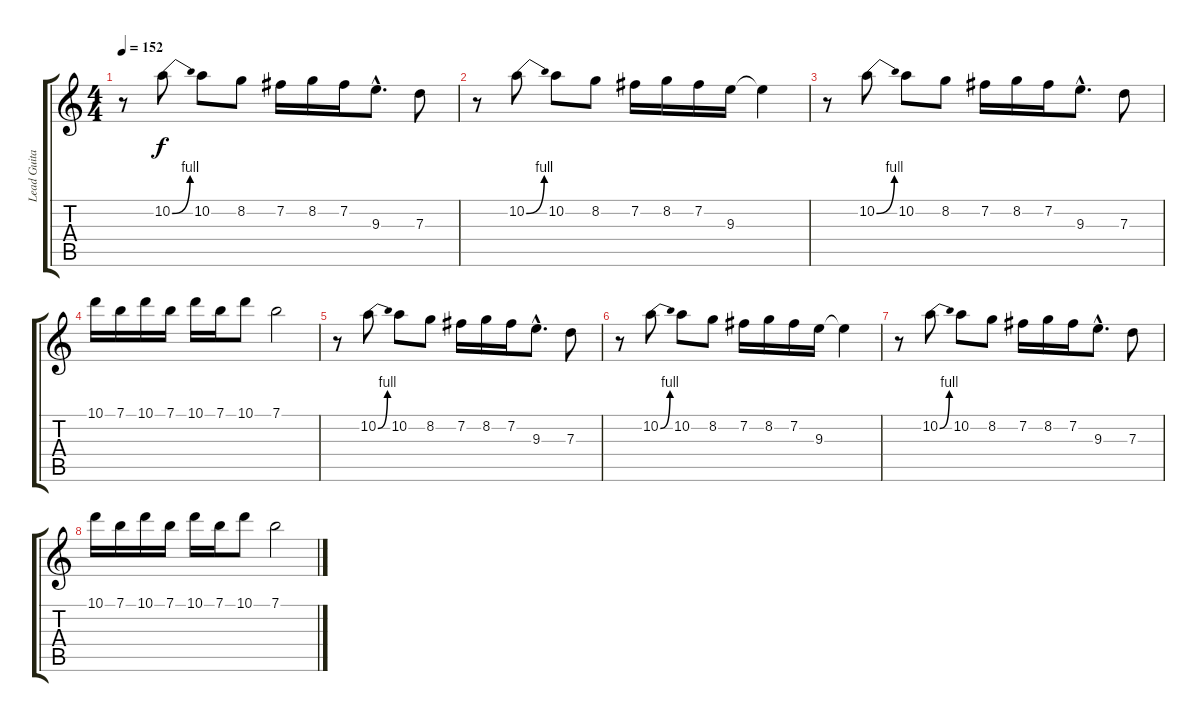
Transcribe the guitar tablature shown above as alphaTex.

\track ("Lead Guitar" "Lead Guita") {instrument overdrivenguitar}
\staff {score tabs}
\tuning (E4 B3 G3 D3 A2 E2) {hide}
\ts (4 4)
\tempo 152
\clef g2
\ks c
r.8{dy f} 10.2{be (bend 0 0 60 4)}.8 10.2.8 8.2.8 7.2.16 8.2.16 7.2.16 9.3{hac}.8{d} 7.3.8 |
r.8 10.2{be (bend 0 0 60 4)}.8 10.2.8 8.2.8 7.2.16 8.2.16 7.2.16 9.3.16 9.3{t}.4 |
r.8 10.2{be (bend 0 0 60 4)}.8 10.2.8 8.2.8 7.2.16 8.2.16 7.2.16 9.3{hac}.8{d} 7.3.8 |
10.1.16 7.1.16 10.1.16 7.1.16 10.1.16 7.1.16 10.1.8 7.1.2 |
r.8 10.2{be (bend 0 0 60 4)}.8 10.2.8 8.2.8 7.2.16 8.2.16 7.2.16 9.3{hac}.8{d} 7.3.8 |
r.8 10.2{be (bend 0 0 60 4)}.8 10.2.8 8.2.8 7.2.16 8.2.16 7.2.16 9.3.16 9.3{t}.4 |
r.8 10.2{be (bend 0 0 60 4)}.8 10.2.8 8.2.8 7.2.16 8.2.16 7.2.16 9.3{hac}.8{d} 7.3.8 |
10.1.16 7.1.16 10.1.16 7.1.16 10.1.16 7.1.16 10.1.8 7.1.2
